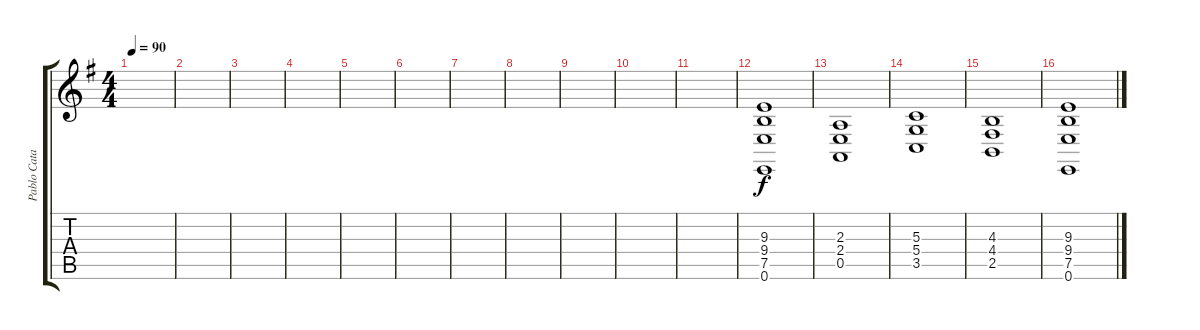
\track ("Pablo Catanina" "Pablo Cata") {instrument churchorgan}
\staff {score tabs}
\tuning (E4 B3 G3 D3 A2 E2) {hide}
\ts (4 4)
\tempo 90
\clef g2
\ks eminor
|
|
|
|
|
|
|
|
|
|
|
(9.3 9.4 7.5 0.6).1 |
(2.3 2.4 0.5).1 |
(5.3 5.4 3.5).1 |
(4.3 4.4 2.5).1 |
(9.3 9.4 7.5 0.6).1
